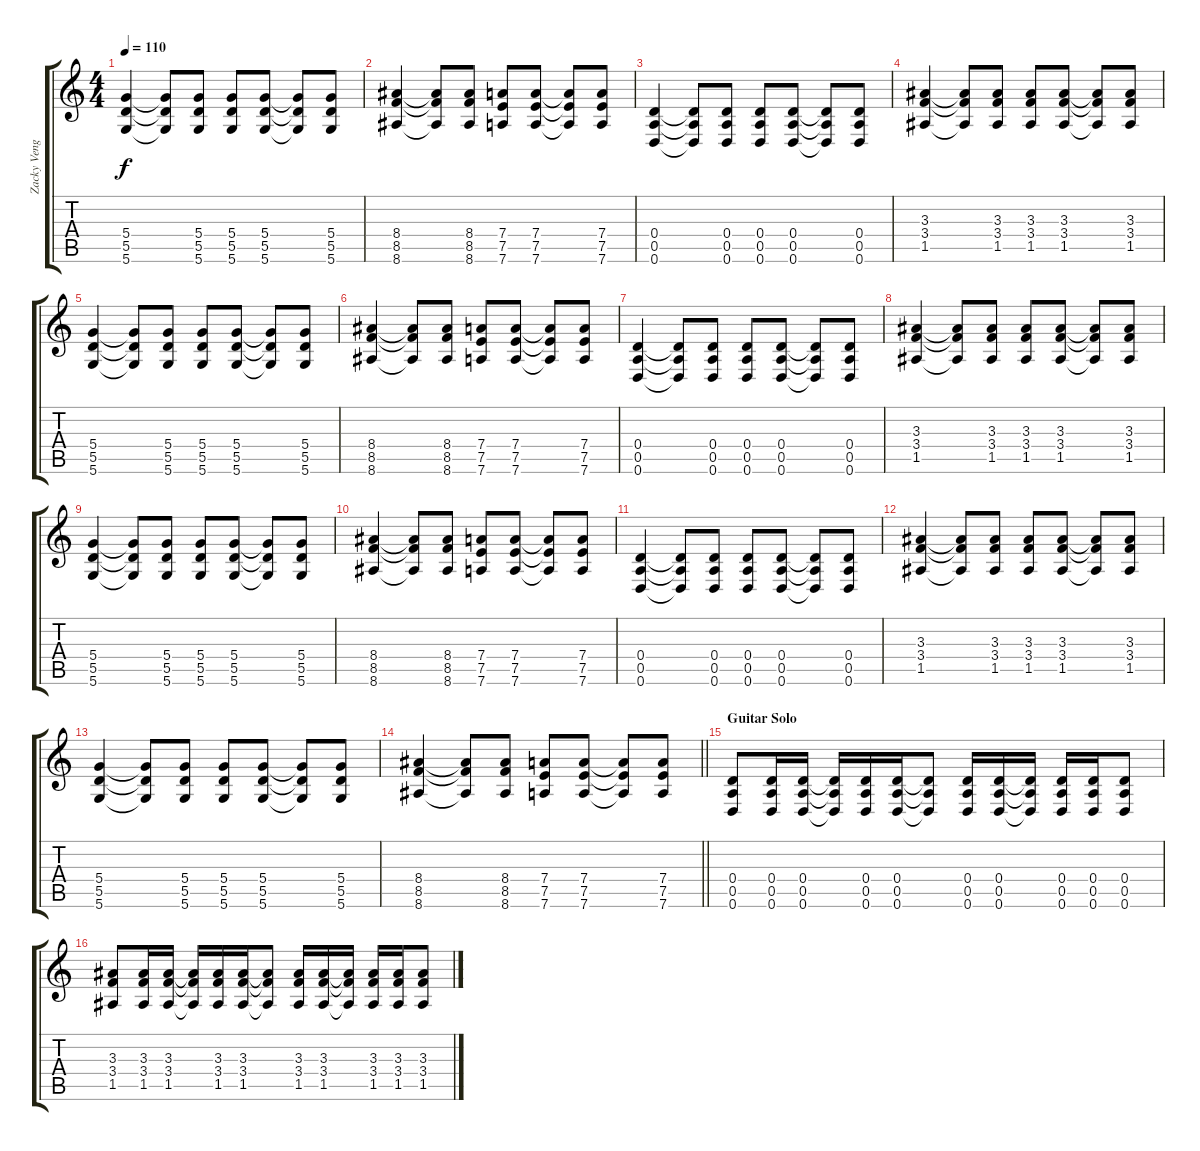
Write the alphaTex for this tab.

\track ("Zacky Vengeance" "Zacky Veng") {instrument distortionguitar}
\staff {score tabs}
\tuning (E4 B3 G3 D3 A2 D2) {hide}
\ts (4 4)
\tempo 110
\clef g2
\ks c
(5.4 5.5 5.6).4{dy f} (5.4{t} 5.5{t} 5.6{t}).8 (5.4 5.5 5.6).8 (5.4 5.5 5.6).8 (5.4 5.5 5.6).8 (5.4{t} 5.5{t} 5.6{t}).8 (5.4 5.5 5.6).8 |
(8.4 8.5 8.6).4 (8.4{t} 8.5{t} 8.6{t}).8 (8.4 8.5 8.6).8 (7.4 7.5 7.6).8 (7.4 7.5 7.6).8 (7.4{t} 7.5{t} 7.6{t}).8 (7.4 7.5 7.6).8 |
(0.4 0.5 0.6).4 (0.4{t} 0.5{t} 0.6{t}).8 (0.4 0.5 0.6).8 (0.4 0.5 0.6).8 (0.4 0.5 0.6).8 (0.4{t} 0.5{t} 0.6{t}).8 (0.4 0.5 0.6).8 |
(3.3 3.4 1.5).4 (3.3{t} 3.4{t} 1.5{t}).8 (3.3 3.4 1.5).8 (3.3 3.4 1.5).8 (3.3 3.4 1.5).8 (3.3{t} 3.4{t} 1.5{t}).8 (3.3 3.4 1.5).8 |
(5.4 5.5 5.6).4 (5.4{t} 5.5{t} 5.6{t}).8 (5.4 5.5 5.6).8 (5.4 5.5 5.6).8 (5.4 5.5 5.6).8 (5.4{t} 5.5{t} 5.6{t}).8 (5.4 5.5 5.6).8 |
(8.4 8.5 8.6).4 (8.4{t} 8.5{t} 8.6{t}).8 (8.4 8.5 8.6).8 (7.4 7.5 7.6).8 (7.4 7.5 7.6).8 (7.4{t} 7.5{t} 7.6{t}).8 (7.4 7.5 7.6).8 |
(0.4 0.5 0.6).4 (0.4{t} 0.5{t} 0.6{t}).8 (0.4 0.5 0.6).8 (0.4 0.5 0.6).8 (0.4 0.5 0.6).8 (0.4{t} 0.5{t} 0.6{t}).8 (0.4 0.5 0.6).8 |
(3.3 3.4 1.5).4 (3.3{t} 3.4{t} 1.5{t}).8 (3.3 3.4 1.5).8 (3.3 3.4 1.5).8 (3.3 3.4 1.5).8 (3.3{t} 3.4{t} 1.5{t}).8 (3.3 3.4 1.5).8 |
(5.4 5.5 5.6).4 (5.4{t} 5.5{t} 5.6{t}).8 (5.4 5.5 5.6).8 (5.4 5.5 5.6).8 (5.4 5.5 5.6).8 (5.4{t} 5.5{t} 5.6{t}).8 (5.4 5.5 5.6).8 |
(8.4 8.5 8.6).4 (8.4{t} 8.5{t} 8.6{t}).8 (8.4 8.5 8.6).8 (7.4 7.5 7.6).8 (7.4 7.5 7.6).8 (7.4{t} 7.5{t} 7.6{t}).8 (7.4 7.5 7.6).8 |
(0.4 0.5 0.6).4 (0.4{t} 0.5{t} 0.6{t}).8 (0.4 0.5 0.6).8 (0.4 0.5 0.6).8 (0.4 0.5 0.6).8 (0.4{t} 0.5{t} 0.6{t}).8 (0.4 0.5 0.6).8 |
(3.3 3.4 1.5).4 (3.3{t} 3.4{t} 1.5{t}).8 (3.3 3.4 1.5).8 (3.3 3.4 1.5).8 (3.3 3.4 1.5).8 (3.3{t} 3.4{t} 1.5{t}).8 (3.3 3.4 1.5).8 |
(5.4 5.5 5.6).4 (5.4{t} 5.5{t} 5.6{t}).8 (5.4 5.5 5.6).8 (5.4 5.5 5.6).8 (5.4 5.5 5.6).8 (5.4{t} 5.5{t} 5.6{t}).8 (5.4 5.5 5.6).8 |
\barLineRight lightlight
(8.4 8.5 8.6).4 (8.4{t} 8.5{t} 8.6{t}).8 (8.4 8.5 8.6).8 (7.4 7.5 7.6).8 (7.4 7.5 7.6).8 (7.4{t} 7.5{t} 7.6{t}).8 (7.4 7.5 7.6).8 |
\section ("" "Guitar Solo")
(0.4 0.5 0.6).8 (0.4 0.5 0.6).16 (0.4 0.5 0.6).16 (0.4{t} 0.5{t} 0.6{t}).16 (0.4 0.5 0.6).16 (0.4 0.5 0.6).16 (0.4{t} 0.5{t} 0.6{t}).8 (0.4 0.5 0.6).16 (0.4 0.5 0.6).16 (0.4{t} 0.5{t} 0.6{t}).16 (0.4 0.5 0.6).16 (0.4 0.5 0.6).16 (0.4 0.5 0.6).8 |
(3.3 3.4 1.5).8 (3.3 3.4 1.5).16 (3.3 3.4 1.5).16 (3.3{t} 3.4{t} 1.5{t}).16 (3.3 3.4 1.5).16 (3.3 3.4 1.5).16 (3.3{t} 3.4{t} 1.5{t}).8 (3.3 3.4 1.5).16 (3.3 3.4 1.5).16 (3.3{t} 3.4{t} 1.5{t}).16 (3.3 3.4 1.5).16 (3.3 3.4 1.5).16 (3.3 3.4 1.5).8
